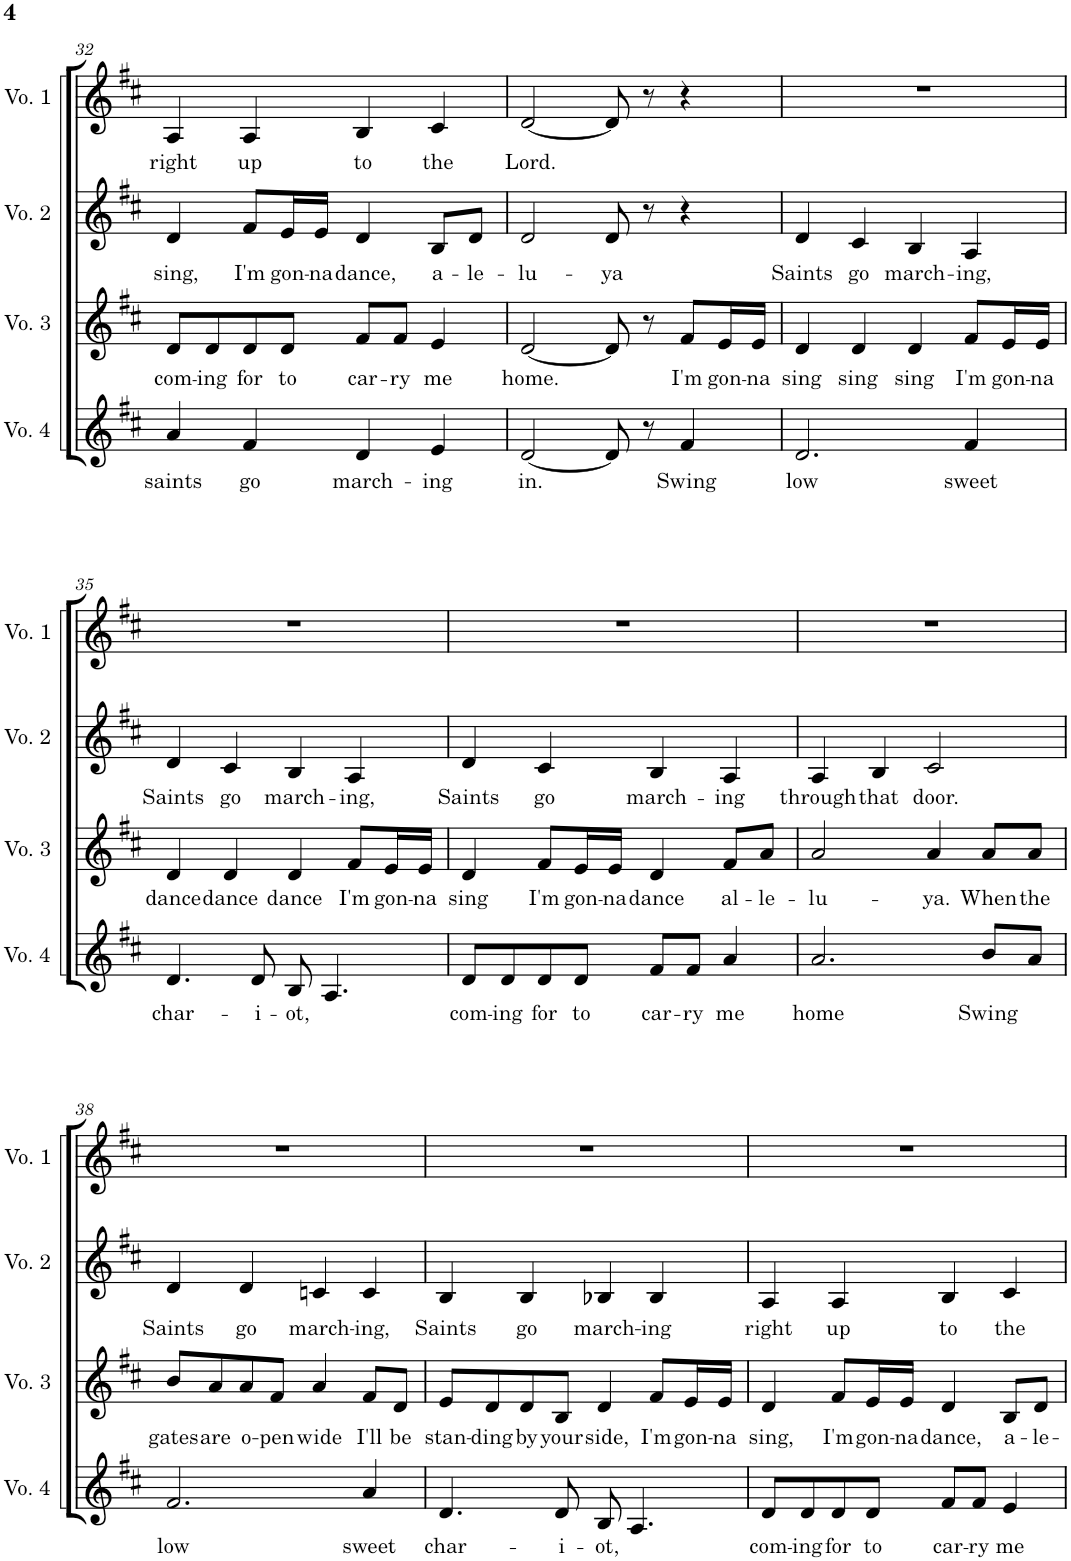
**kern	**text	**kern	**text	**kern	**text	**kern	**text
*part4	*part4	*part3	*part3	*part2	*part2	*part1	*part1
*staff4	*staff4	*staff3	*staff3	*staff2	*staff2	*staff1	*staff1
*I"Voice 4	*	*I"Voice 3	*	*I"Voice 2	*	*I"Voice 1	*
*I'Vo. 4	*	*I'Vo. 3	*	*I'Vo. 2	*	*I'Vo. 1	*
!!LO:PB:g=z
*clefG2	*	*clefG2	*	*clefG2	*	*clefG2	*
*k[f#c#]	*	*k[f#c#]	*	*k[f#c#]	*	*k[f#c#]	*
*M4/4	*	*M4/4	*	*M4/4	*	*M4/4	*
=32	=32	=32	=32	=32	=32	=32	=32
!	!LO:LY:b	!	!LO:LY:b	!	!LO:LY:b	!	!LO:LY:b
4a/	saints	8d/L	com-	4d/	sing,	4A/	right
!	!	!	!LO:LY:b	!	!	!	!
.	.	8d/	-ing	.	.	.	.
!	!LO:LY:b	!	!LO:LY:b	!	!LO:LY:b	!	!LO:LY:b
4f#/	go	8d/	for	8f#/L	I'm	4A/	up
!	!	!	!LO:LY:b	!	!LO:LY:b	!	!
.	.	8d/J	to	16e/L	gon-	.	.
!	!	!	!	!	!LO:LY:b	!	!
.	.	.	.	16e/JJ	-na	.	.
!	!LO:LY:b	!	!LO:LY:b	!	!LO:LY:b	!	!LO:LY:b
4d/	march-	8f#/L	car-	4d/	dance,	4B/	to
!	!	!	!LO:LY:b	!	!	!	!
.	.	8f#/J	-ry	.	.	.	.
!	!LO:LY:b	!	!LO:LY:b	!	!LO:LY:b	!	!LO:LY:b
4e/	-ing	4e/	me	8B/L	a-	4c#/	the
!	!	!	!	!	!LO:LY:b	!	!
.	.	.	.	8d/J	-le-	.	.
=33	=33	=33	=33	=33	=33	=33	=33
!	!LO:LY:b	!	!LO:LY:b	!	!LO:LY:b	!	!LO:LY:b
[2d/	in.	[2d/	home.	2d/	-lu-	[2d/	Lord.
!	!	!	!	!	!LO:LY:b	!	!
8d/]	.	8d/]	.	8d/	-ya	8d/]	.
8r	.	8r	.	8r	.	8r	.
!	!LO:LY:b	!	!LO:LY:b	!	!	!	!
4f#/	Swing	8f#/L	I'm	4r	.	4r	.
!	!	!	!LO:LY:b	!	!	!	!
.	.	16e/L	gon-	.	.	.	.
!	!	!	!LO:LY:b	!	!	!	!
.	.	16e/JJ	-na	.	.	.	.
=34	=34	=34	=34	=34	=34	=34	=34
!	!LO:LY:b	!	!LO:LY:b	!	!LO:LY:b	!	!
2.d/	low	4d/	sing	4d/	Saints	1r	.
!	!	!	!LO:LY:b	!	!LO:LY:b	!	!
.	.	4d/	sing	4c#/	go	.	.
!	!	!	!LO:LY:b	!	!LO:LY:b	!	!
.	.	4d/	sing	4B/	march-	.	.
!	!LO:LY:b	!	!LO:LY:b	!	!LO:LY:b	!	!
4f#/	sweet	8f#/L	I'm	4A/	-ing,	.	.
!	!	!	!LO:LY:b	!	!	!	!
.	.	16e/L	gon-	.	.	.	.
!	!	!	!LO:LY:b	!	!	!	!
.	.	16e/JJ	-na	.	.	.	.
!!LO:LB:g=z
=35	=35	=35	=35	=35	=35	=35	=35
!	!LO:LY:b	!	!LO:LY:b	!	!LO:LY:b	!	!
4.d/	char-	4d/	dance	4d/	Saints	1r	.
!	!	!	!LO:LY:b	!	!LO:LY:b	!	!
.	.	4d/	dance	4c#/	go	.	.
!	!LO:LY:b	!	!	!	!	!	!
8d/	-i-	.	.	.	.	.	.
!	!LO:LY:b	!	!LO:LY:b	!	!LO:LY:b	!	!
8B/	-ot,	4d/	dance	4B/	march-	.	.
4.A/	.	.	.	.	.	.	.
!	!	!	!LO:LY:b	!	!LO:LY:b	!	!
.	.	8f#/L	I'm	4A/	-ing,	.	.
!	!	!	!LO:LY:b	!	!	!	!
.	.	16e/L	gon-	.	.	.	.
!	!	!	!LO:LY:b	!	!	!	!
.	.	16e/JJ	-na	.	.	.	.
=36	=36	=36	=36	=36	=36	=36	=36
!	!LO:LY:b	!	!LO:LY:b	!	!LO:LY:b	!	!
8d/L	com-	4d/	sing	4d/	Saints	1r	.
!	!LO:LY:b	!	!	!	!	!	!
8d/	-ing	.	.	.	.	.	.
!	!LO:LY:b	!	!LO:LY:b	!	!LO:LY:b	!	!
8d/	for	8f#/L	I'm	4c#/	go	.	.
!	!LO:LY:b	!	!LO:LY:b	!	!	!	!
8d/J	to	16e/L	gon-	.	.	.	.
!	!	!	!LO:LY:b	!	!	!	!
.	.	16e/JJ	-na	.	.	.	.
!	!LO:LY:b	!	!LO:LY:b	!	!LO:LY:b	!	!
8f#/L	car-	4d/	dance	4B/	march-	.	.
!	!LO:LY:b	!	!	!	!	!	!
8f#/J	-ry	.	.	.	.	.	.
!	!LO:LY:b	!	!LO:LY:b	!	!LO:LY:b	!	!
4a/	me	8f#/L	al-	4A/	-ing	.	.
!	!	!	!LO:LY:b	!	!	!	!
.	.	8a/J	-le-	.	.	.	.
=37	=37	=37	=37	=37	=37	=37	=37
!	!LO:LY:b	!	!LO:LY:b	!	!LO:LY:b	!	!
2.a/	home	2a/	-lu-	4A/	through	1r	.
!	!	!	!	!	!LO:LY:b	!	!
.	.	.	.	4B/	that	.	.
!	!	!	!LO:LY:b	!	!LO:LY:b	!	!
.	.	4a/	-ya.	2c#/	door.	.	.
!	!LO:LY:b	!	!LO:LY:b	!	!	!	!
8b/L	Swing	8a/L	When	.	.	.	.
!	!	!	!LO:LY:b	!	!	!	!
8a/J	.	8a/J	the	.	.	.	.
!!LO:LB:g=z
=38	=38	=38	=38	=38	=38	=38	=38
!	!LO:LY:b	!	!LO:LY:b	!	!LO:LY:b	!	!
2.f#/	low	8b/L	gates	4d/	Saints	1r	.
!	!	!	!LO:LY:b	!	!	!	!
.	.	8a/	are	.	.	.	.
!	!	!	!LO:LY:b	!	!LO:LY:b	!	!
.	.	8a/	o-	4d/	go	.	.
!	!	!	!LO:LY:b	!	!	!	!
.	.	8f#/J	-pen	.	.	.	.
!	!	!	!LO:LY:b	!	!LO:LY:b	!	!
.	.	4a/	wide	4cn/	march-	.	.
!	!LO:LY:b	!	!LO:LY:b	!	!LO:LY:b	!	!
4a/	sweet	8f#/L	I'll	4c/	-ing,	.	.
!	!	!	!LO:LY:b	!	!	!	!
.	.	8d/J	be	.	.	.	.
=39	=39	=39	=39	=39	=39	=39	=39
!	!LO:LY:b	!	!LO:LY:b	!	!LO:LY:b	!	!
4.d/	char-	8e/L	stan-	4B/	Saints	1r	.
!	!	!	!LO:LY:b	!	!	!	!
.	.	8d/	-ding	.	.	.	.
!	!	!	!LO:LY:b	!	!LO:LY:b	!	!
.	.	8d/	by	4B/	go	.	.
!	!LO:LY:b	!	!LO:LY:b	!	!	!	!
8d/	-i-	8B/J	your	.	.	.	.
!	!LO:LY:b	!	!LO:LY:b	!	!LO:LY:b	!	!
8B/	-ot,	4d/	side,	4B-X/	march-	.	.
4.A/	.	.	.	.	.	.	.
!	!	!	!LO:LY:b	!	!LO:LY:b	!	!
.	.	8f#/L	I'm	4B-/	-ing	.	.
!	!	!	!LO:LY:b	!	!	!	!
.	.	16e/L	gon-	.	.	.	.
!	!	!	!LO:LY:b	!	!	!	!
.	.	16e/JJ	-na	.	.	.	.
=40	=40	=40	=40	=40	=40	=40	=40
!	!LO:LY:b	!	!LO:LY:b	!	!LO:LY:b	!	!
8d/L	com-	4d/	sing,	4A/	right	1r	.
!	!LO:LY:b	!	!	!	!	!	!
8d/	-ing	.	.	.	.	.	.
!	!LO:LY:b	!	!LO:LY:b	!	!LO:LY:b	!	!
8d/	for	8f#/L	I'm	4A/	up	.	.
!	!LO:LY:b	!	!LO:LY:b	!	!	!	!
8d/J	to	16e/L	gon-	.	.	.	.
!	!	!	!LO:LY:b	!	!	!	!
.	.	16e/JJ	-na	.	.	.	.
!	!LO:LY:b	!	!LO:LY:b	!	!LO:LY:b	!	!
8f#/L	car-	4d/	dance,	4B/	to	.	.
!	!LO:LY:b	!	!	!	!	!	!
8f#/J	-ry	.	.	.	.	.	.
!	!LO:LY:b	!	!LO:LY:b	!	!LO:LY:b	!	!
4e/	me	8B/L	a-	4c#/	the	.	.
!	!	!	!LO:LY:b	!	!	!	!
.	.	8d/J	-le-	.	.	.	.
=	=	=	=	=	=	=	=
*-	*-	*-	*-	*-	*-	*-	*-
